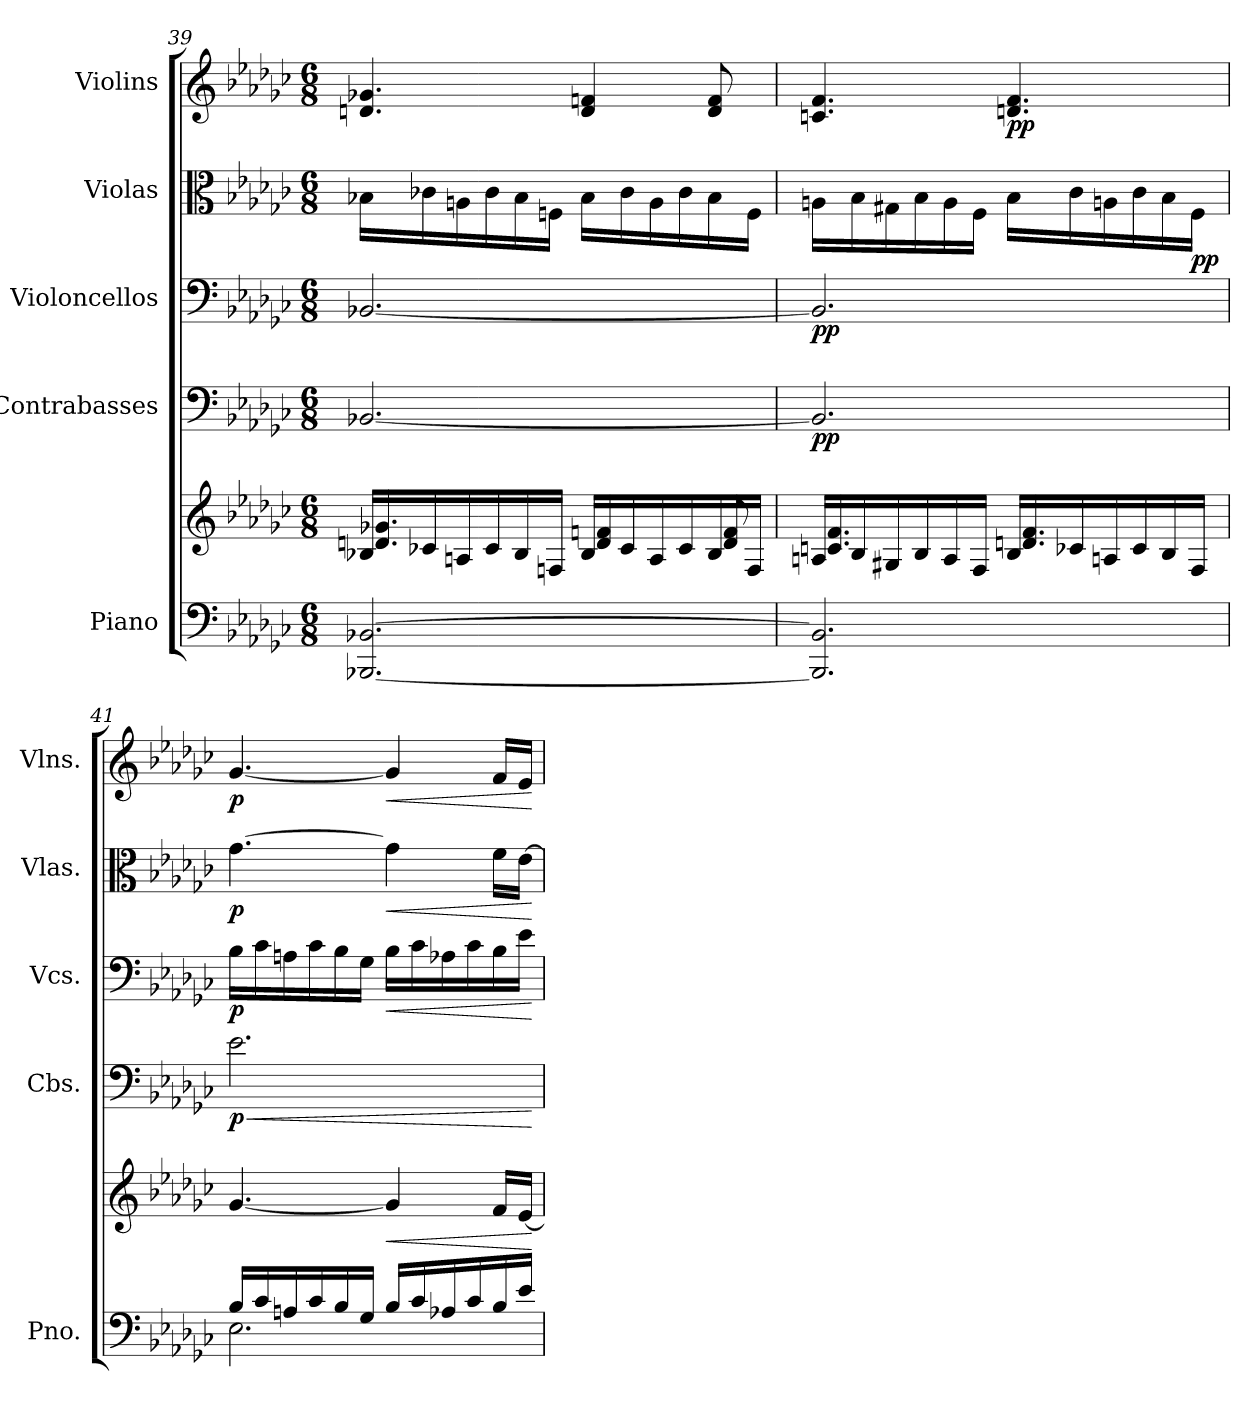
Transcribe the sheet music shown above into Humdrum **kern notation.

**kern	**kern	**dynam	**kern	**dynam	**kern	**dynam	**kern	**dynam	**kern	**dynam
*part5	*part5	*part5	*part4	*part4	*part3	*part3	*part2	*part2	*part1	*part1
*staff6	*staff5	*staff5/6	*staff4	*staff4	*staff3	*staff3	*staff2	*staff2	*staff1	*staff1
*I"Piano	*	*	*I"Contrabasses	*	*I"Violoncellos	*	*I"Violas	*	*I"Violins	*
*I'Pno.	*	*	*I'Cbs.	*	*I'Vcs.	*	*I'Vlas.	*	*I'Vlns.	*
*clefF4	*clefG2	*	*clefF4	*	*clefF4	*	*clefC3	*	*clefG2	*
*	*	*	*ITrd7c12	*	*	*	*	*	*	*
*k[b-e-a-d-g-c-]	*k[b-e-a-d-g-c-]	*	*k[b-e-a-d-g-c-]	*	*k[b-e-a-d-g-c-]	*	*k[b-e-a-d-g-c-]	*	*k[b-e-a-d-g-c-]	*
*M6/8	*M6/8	*	*M6/8	*	*M6/8	*	*M6/8	*	*M6/8	*
*MM36	*MM36	*	*MM36	*	*MM36	*	*MM36	*	*MM36	*
=39	=39	=39	=39	=39	=39	=39	=39	=39	=39	=39
*	*^	*	*	*	*	*	*	*	*	*
[2.BBB-X/ [2.BB-X/	16B-X/LL	4.dn/ 4.g-X/	.	[2.BBB-X/	.	[2.BB-X/	.	16B-X\LL	.	4.dn/ 4.g-X/	.
.	16c-X/	.	.	.	.	.	.	16c-X\	.	.	.
.	16An/	.	.	.	.	.	.	16An\	.	.	.
.	16c-/	.	.	.	.	.	.	16c-\	.	.	.
.	16B-/	.	.	.	.	.	.	16B-\	.	.	.
.	16Fn/JJ	.	.	.	.	.	.	16Fn\JJ	.	.	.
*	*	*	*	*	*	*	*	*	*	*MM30	*
.	16B-/LL	4d/ 4fn/	.	.	.	.	.	16B-\LL	.	4d/ 4fn/	.
.	16c-/	.	.	.	.	.	.	16c-\	.	.	.
.	16A/	.	.	.	.	.	.	16A\	.	.	.
.	16c-/	.	.	.	.	.	.	16c-\	.	.	.
.	16B-/	8d/ 8f/	.	.	.	.	.	16B-\	.	8d/ 8f/	.
.	16F/JJ	.	.	.	.	.	.	16F\JJ	.	.	.
=40	=40	=40	=40	=40	=40	=40	=40	=40	=40	=40	=40
*	*	*	*	*	*	*	*	*	*	*MM24	*
!	!	!	!	!	!LO:DY:b	!	!LO:DY:b	!	!	!	!
2.BBB-/] 2.BB-/]	16An/LL	4.cn/ 4.f/	.	2.BBB-/]	pp	2.BB-/]	pp	16An\LL	.	4.cn/ 4.f/	.
.	16B-/	.	.	.	.	.	.	16B-\	.	.	.
.	16G#X/	.	.	.	.	.	.	16G#X\	.	.	.
.	16B-/	.	.	.	.	.	.	16B-\	.	.	.
.	16A/	.	.	.	.	.	.	16A\	.	.	.
.	16F/JJ	.	.	.	.	.	.	16F\JJ	.	.	.
*	*	*	*	*	*	*	*	*	*	*MM18	*
!	!	!	!	!	!	!	!	!	!	!	!LO:DY:b
.	16B-/LL	4.dn/ 4.f/	.	.	.	.	.	16B-\LL	.	4.dn/ 4.f/	pp
.	16c-X/	.	.	.	.	.	.	16c-\	.	.	.
.	16An/	.	.	.	.	.	.	16An\	.	.	.
.	16c-/	.	.	.	.	.	.	16c-\	.	.	.
.	16B-/	.	.	.	.	.	.	16B-\	.	.	.
!	!	!	!	!	!	!	!	!	!LO:DY:b	!	!
.	16F/JJ	.	.	.	.	.	.	16F\JJ	pp	.	.
*	*v	*v	*	*	*	*	*	*	*	*	*
!!LO:LB:g=z
=41	=41	=41	=41	=41	=41	=41	=41	=41	=41	=41
*	*	*	*	*	*	*	*	*	*MM52	*
*^	*	*	*	*	*	*	*	*	*	*
!	!	!	!	!	!LO:HP:b	!	!	!	!	!	!
!	!	!	!	!	!LO:DY:n=1:b	!	!LO:DY:b	!	!LO:DY:b	!	!LO:DY:b
16B-/LL	2.E-\	[4.g-/	.	2.E-\	< p	16B-\LL	p	[4.g-\	p	[4.g-/	p
16c-/	.	.	.	.	.	16c-\	.	.	.	.	.
16An/	.	.	.	.	.	16An\	.	.	.	.	.
16c-/	.	.	.	.	.	16c-\	.	.	.	.	.
16B-/	.	.	.	.	.	16B-\	.	.	.	.	.
16G-/JJ	.	.	.	.	.	16G-\JJ	.	.	.	.	.
!	!	!	!LO:HP:b	!	!	!	!LO:HP:b	!	!LO:HP:b	!	!LO:HP:b
16B-/LL	.	4g-/]	<	.	.	16B-\LL	<	4g-\]	<	4g-/]	<
16c-/	.	.	.	.	.	16c-\	.	.	.	.	.
16A-X/	.	.	.	.	.	16A-X\	.	.	.	.	.
16c-/	.	.	.	.	.	16c-\	.	.	.	.	.
16B-/	.	16f/LL	.	.	.	16B-\	.	16f\LL	.	16f/LL	.
16e-/JJ	.	[16e-/JJ	.	.	.	16e-\JJ	.	[16e-\JJ	.	16e-/JJ	.
*v	*v	*	*	*	*	*	*	*	*	*	*
.	.	[	.	[	.	[	.	[	.	[
=	=	=	=	=	=	=	=	=	=	=
*-	*-	*-	*-	*-	*-	*-	*-	*-	*-	*-
